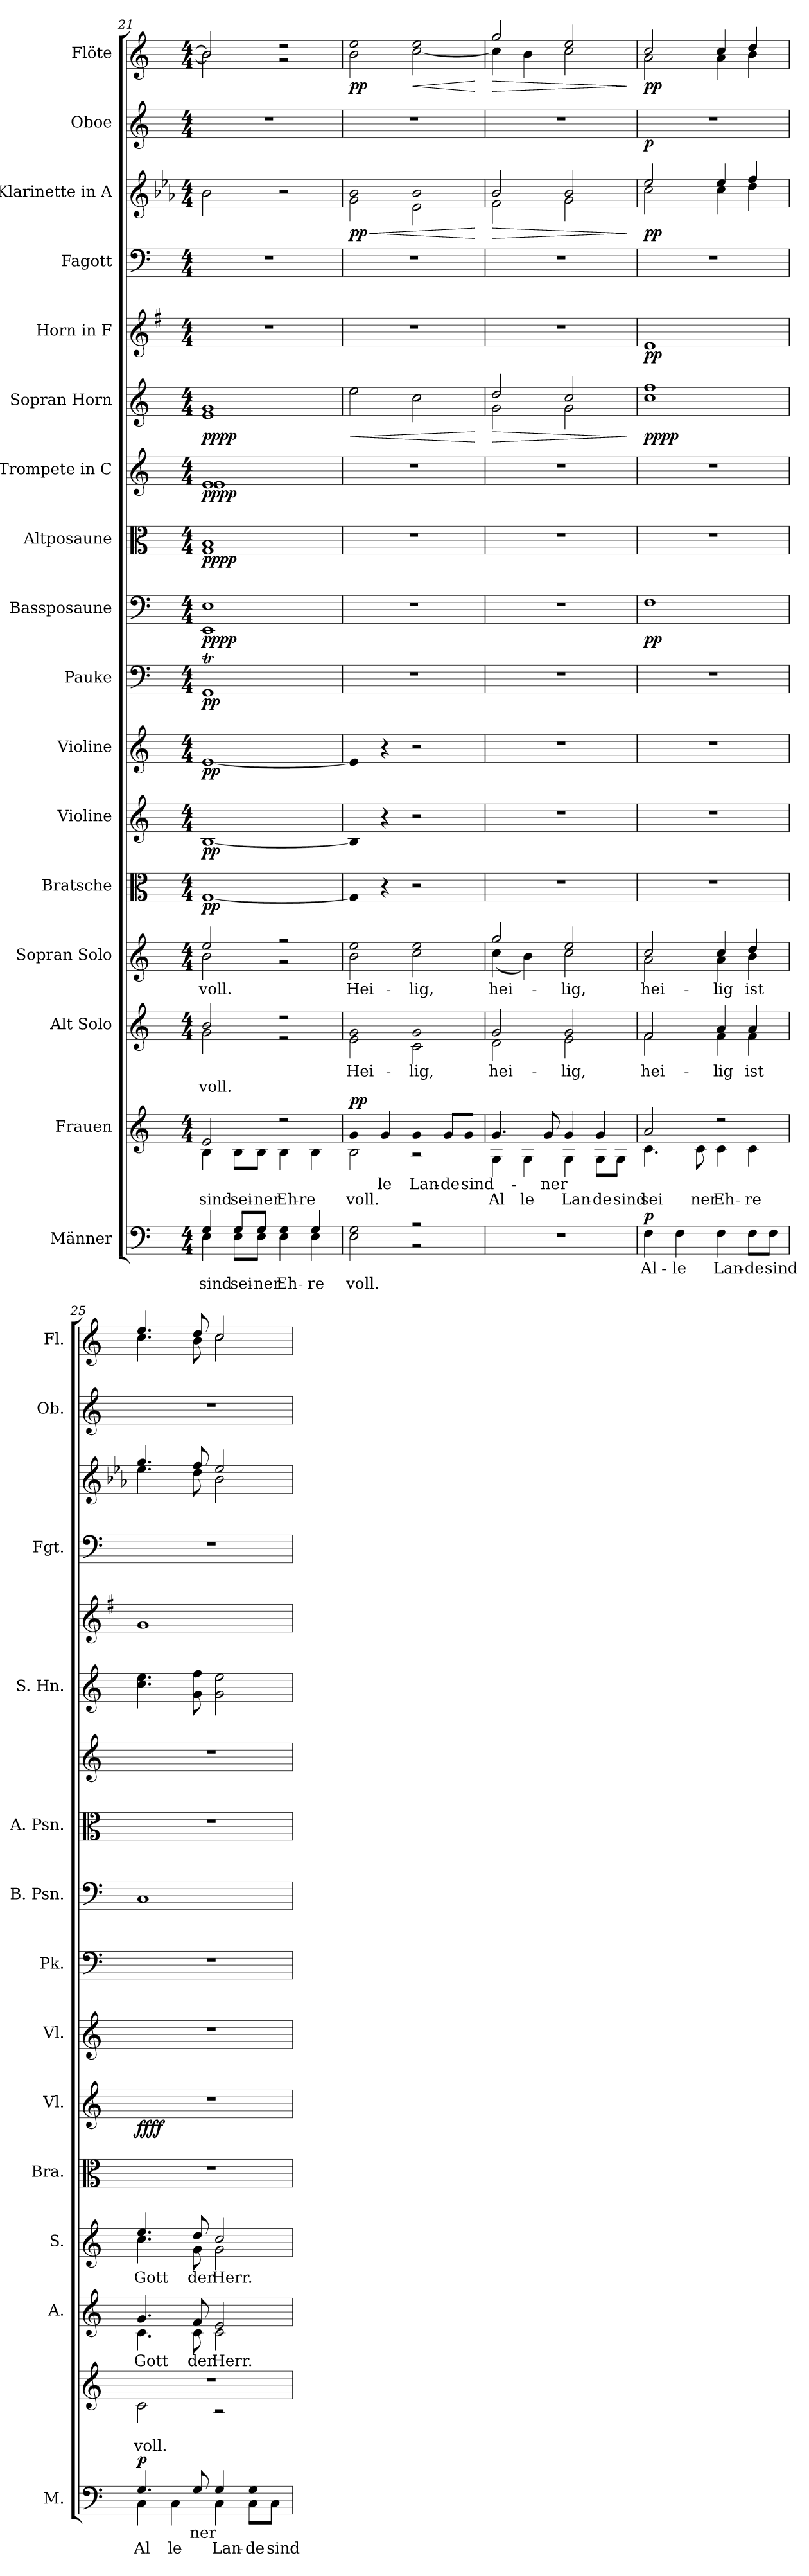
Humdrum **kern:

**kern	**text	**text	**dynam	**kern	**text	**text	**dynam	**kern	**text	**text	**kern	**text	**kern	**dynam	**kern	**dynam	**kern	**dynam	**kern	**dynam	**kern	**dynam	**kern	**dynam	**kern	**dynam	**kern	**dynam	**kern	**dynam	**kern	**kern	**dynam	**kern	**dynam	**kern	**dynam
*part17	*part17	*part17	*part17	*part16	*part16	*part16	*part16	*part15	*part15	*part15	*part14	*part14	*part13	*part13	*part12	*part12	*part11	*part11	*part10	*part10	*part9	*part9	*part8	*part8	*part7	*part7	*part6	*part6	*part5	*part5	*part4	*part3	*part3	*part2	*part2	*part1	*part1
*staff17	*staff17	*staff17	*staff17	*staff16	*staff16	*staff16	*staff16	*staff15	*staff15	*staff15	*staff14	*staff14	*staff13	*staff13	*staff12	*staff12	*staff11	*staff11	*staff10	*staff10	*staff9	*staff9	*staff8	*staff8	*staff7	*staff7	*staff6	*staff6	*staff5	*staff5	*staff4	*staff3	*staff3	*staff2	*staff2	*staff1	*staff1
*I"Männer	*	*	*	*I"Frauen	*	*	*	*I"Alt Solo	*	*	*I"Sopran Solo	*	*I"Bratsche	*	*I"Violine	*	*I"Violine	*	*I"Pauke	*	*I"Bassposaune	*	*I"Altposaune	*	*I"Trompete in C	*	*I"Sopran Horn	*	*I"Horn in F	*	*I"Fagott	*I"Klarinette in A	*	*I"Oboe	*	*I"Flöte	*
*I'M.	*	*	*	*	*	*	*	*I'A.	*	*	*I'S.	*	*I'Bra.	*	*I'Vl.	*	*I'Vl.	*	*I'Pk.	*	*I'B. Psn.	*	*I'A. Psn.	*	*	*	*I'S. Hn.	*	*	*	*I'Fgt.	*	*	*I'Ob.	*	*I'Fl.	*
*clefF4	*	*	*	*clefG2	*	*	*	*clefG2	*	*	*clefG2	*	*clefC3	*	*clefG2	*	*clefG2	*	*clefF4	*	*clefF4	*	*clefC3	*	*clefG2	*	*clefG2	*	*clefG2	*	*clefF4	*clefG2	*	*clefG2	*	*clefG2	*
*	*	*	*	*	*	*	*	*	*	*	*	*	*	*	*	*	*	*	*	*	*	*	*	*	*	*	*	*	*ITrd4c7	*	*	*ITrd2c3	*	*	*	*	*
*k[]	*	*	*	*k[]	*	*	*	*k[]	*	*	*k[]	*	*k[]	*	*k[]	*	*k[]	*	*k[]	*	*k[]	*	*k[]	*	*k[]	*	*k[]	*	*k[]	*	*k[]	*k[]	*	*k[]	*	*k[]	*
*M4/4	*	*	*	*M4/4	*	*	*	*M4/4	*	*	*M4/4	*	*M4/4	*	*M4/4	*	*M4/4	*	*M4/4	*	*M4/4	*	*M4/4	*	*M4/4	*	*M4/4	*	*M4/4	*	*M4/4	*M4/4	*	*M4/4	*	*M4/4	*
=21	=21	=21	=21	=21	=21	=21	=21	=21	=21	=21	=21	=21	=21	=21	=21	=21	=21	=21	=21	=21	=21	=21	=21	=21	=21	=21	=21	=21	=21	=21	=21	=21	=21	=21	=21	=21	=21
!	!LO:LY:b	!	!	!	!	!	!	!	!	!	!	!	!	!	!	!	!	!	!	!	!	!	!	!	!	!	!	!	!	!	!	!	!	!	!	!	!
*^	*	*	*	*	*	*	*	*	*	*	*	*	*	*	*	*	*	*	*	*	*	*	*	*	*	*	*	*	*	*	*	*	*	*	*	*	*
!	!	!	!LO:LY:b	!	!	!LO:LY:b	!	!	!	!	!	!	!	!	!	!	!	!	!	!	!	!	!	!	!	!	!	!	!	!	!	!	!	!	!	!	!	!
*	*	*	*	*	*^	*	*	*	*	*	*	*	*	*	*	*	*	*	*	*	*	*	*	*	*	*	*	*	*	*	*	*	*	*	*	*	*	*
!	!	!	!	!	!	!	!	!LO:LY:b	!	!	!LO:LY:b	!	!	!	!	!	!	!	!	!	!	!	!	!	!	!	!	!	!	!	!	!	!	!	!	!	!	!	!
*	*	*	*	*	*	*	*	*	*	*^	*	*	*	*	*	*	*	*	*	*	*	*	*	*	*	*	*	*	*	*	*	*	*	*	*	*	*	*	*
!	!	!	!	!	!	!	!	!	!	!	!	!	!LO:LY:b	!	!LO:LY:b	!	!LO:DY:b	!	!LO:DY:b	!	!LO:DY:b	!	!LO:DY:b	!	!LO:DY:b	!	!	!	!	!	!	!	!	!	!	!	!	!	!	!
*	*	*	*	*	*	*	*	*	*	*	*	*	*	*^	*	*	*	*	*	*	*	*	*	*^	*	*^	*	*^	*	*^	*	*	*	*	*	*	*	*	*^	*
!	!	!	!	!	!	!	!	!	!	!	!	!	!	!	!	!	!	!	!	!	!	!	!	!	!	!	!LO:DY:n=1:b	!	!	!LO:DY:b	!	!	!	!	!	!	!	!	!	!	!	!	!	!	!	!
!	!	!	!	!	!	!	!	!	!	!	!	!	!	!	!	!	!	!	!	!	!	!	!	!	!	!	!	!	!	!LO:DY:n=1:b	!	!	!LO:DY:b	!	!	!	!	!	!	!	!	!	!	!	!	!
!	!	!	!	!	!	!	!	!	!	!	!	!	!	!	!	!	!	!	!	!	!	!	!	!	!	!	!	!	!	!	!	!	!LO:DY:n=1:b	!	!	!LO:DY:b	!	!	!	!	!	!	!	!	!	!
!	!	!	!	!	!	!	!	!	!	!	!	!	!	!	!	!	!	!	!	!	!	!	!	!	!	!	!	!	!	!	!	!	!	!	!	!LO:DY:n=1:b	!	!	!	!	!	!	!	!	!	!
4G/	4E\	.	sind	.	2e/	4B\	.	sind	.	2b/	2g\	.	voll.	2ee/	2b\	voll.	[1G	pp	[1B	pp	[1e	pp	1GGT	pp	1E	1EE	pp pp	1B	1G	pp pp	1e	1e	pp pp	1g	1e	pp pp	1r	.	1r	2g\	.	1r	.	2b/]	2b\]	.
!	!	!LO:LY:b	!	!	!	!	!	!	!	!	!	!	!	!	!	!	!	!	!	!	!	!	!	!	!	!	!	!	!	!	!	!	!	!	!	!	!	!	!	!	!	!	!	!	!	!
!	!	!	!LO:LY:b	!	!	!	!	!LO:LY:b	!	!	!	!	!	!	!	!	!	!	!	!	!	!	!	!	!	!	!	!	!	!	!	!	!	!	!	!	!	!	!	!	!	!	!	!	!	!
8G/L	8E\L	.	sei-	.	.	8B\L	.	sei-	.	.	.	.	.	.	.	.	.	.	.	.	.	.	.	.	.	.	.	.	.	.	.	.	.	.	.	.	.	.	.	.	.	.	.	.	.	.
!	!	!LO:LY:b	!	!	!	!	!	!	!	!	!	!	!	!	!	!	!	!	!	!	!	!	!	!	!	!	!	!	!	!	!	!	!	!	!	!	!	!	!	!	!	!	!	!	!	!
!	!	!	!LO:LY:b	!	!	!	!	!LO:LY:b	!	!	!	!	!	!	!	!	!	!	!	!	!	!	!	!	!	!	!	!	!	!	!	!	!	!	!	!	!	!	!	!	!	!	!	!	!	!
8G/J	8E\J	.	-ner	.	.	8B\J	.	-ner	.	.	.	.	.	.	.	.	.	.	.	.	.	.	.	.	.	.	.	.	.	.	.	.	.	.	.	.	.	.	.	.	.	.	.	.	.	.
!	!	!LO:LY:b	!	!	!	!	!	!	!	!	!	!	!	!	!	!	!	!	!	!	!	!	!	!	!	!	!	!	!	!	!	!	!	!	!	!	!	!	!	!	!	!	!	!	!	!
!	!	!	!LO:LY:b	!	!	!	!	!LO:LY:b	!	!	!	!	!	!	!	!	!	!	!	!	!	!	!	!	!	!	!	!	!	!	!	!	!	!	!	!	!	!	!	!	!	!	!	!	!	!
4G/	4E\	.	Eh-	.	2r	4B\	.	Eh-	.	2r	2r	.	.	2r	2r	.	.	.	.	.	.	.	.	.	.	.	.	.	.	.	.	.	.	.	.	.	.	.	.	2r	.	.	.	2r	2r	.
!	!	!LO:LY:b	!	!	!	!	!	!	!	!	!	!	!	!	!	!	!	!	!	!	!	!	!	!	!	!	!	!	!	!	!	!	!	!	!	!	!	!	!	!	!	!	!	!	!	!
!	!	!	!LO:LY:b	!	!	!	!	!LO:LY:b	!	!	!	!	!	!	!	!	!	!	!	!	!	!	!	!	!	!	!	!	!	!	!	!	!	!	!	!	!	!	!	!	!	!	!	!	!	!
4G/	4E\	.	-re	.	.	4B\	.	-re	.	.	.	.	.	.	.	.	.	.	.	.	.	.	.	.	.	.	.	.	.	.	.	.	.	.	.	.	.	.	.	.	.	.	.	.	.	.
*	*	*	*	*	*	*	*	*	*	*	*	*	*	*	*	*	*	*	*	*	*	*	*	*	*v	*v	*	*	*	*	*v	*v	*	*	*	*	*	*	*	*	*	*	*	*	*	*
*	*	*	*	*	*	*	*	*	*	*	*	*	*	*	*	*	*	*	*	*	*	*	*	*	*	*	*v	*v	*	*	*	*	*	*	*	*	*	*	*	*	*	*	*	*
=22	=22	=22	=22	=22	=22	=22	=22	=22	=22	=22	=22	=22	=22	=22	=22	=22	=22	=22	=22	=22	=22	=22	=22	=22	=22	=22	=22	=22	=22	=22	=22	=22	=22	=22	=22	=22	=22	=22	=22	=22	=22	=22	=22
!	!	!LO:LY:b	!	!	!	!	!	!	!	!	!	!	!	!	!	!	!	!	!	!	!	!	!	!	!	!	!	!	!	!	!	!	!	!	!	!	!	!	!	!	!	!	!
!	!	!	!LO:LY:b	!	!	!	!LO:LY:b	!	!	!	!	!	!	!	!	!	!	!	!	!	!	!	!	!	!	!	!	!	!	!	!	!	!	!	!	!	!	!	!	!	!	!	!
!	!	!	!	!	!	!	!	!LO:LY:b	!LO:DY:b	!	!	!LO:LY:b	!	!	!	!LO:LY:b	!	!	!	!	!	!	!	!	!	!	!	!	!	!	!	!	!LO:HP:b	!	!	!	!	!LO:HP:b	!	!	!	!	!
*	*	*	*	*	*	*	*	*	*	*	*	*	*	*	*	*	*	*	*	*	*	*	*	*	*	*	*	*	*	*	*	*	*	*	*	*	*^	*	*	*	*	*	*
!	!	!	!	!	!	!	!	!	!LO:DY:n=1:b	!	!	!	!	!	!	!	!	!	!	!	!	!	!	!	!	!	!	!	!	!	!	!	!	!	!	!	!	!	!LO:DY:n=1:b	!	!	!	!	!
!	!	!	!	!	!	!	!	!	!	!	!	!	!	!	!	!	!	!	!	!	!	!	!	!	!	!	!	!	!	!	!	!	!	!	!	!	!	!	!LO:DY:n=2:b	!	!	!	!	!LO:DY:b
!	!	!	!	!	!	!	!	!	!	!	!	!	!	!	!	!	!	!	!	!	!	!	!	!	!	!	!	!	!	!	!	!	!	!	!	!	!	!	!	!	!	!	!	!LO:DY:n=1:b
2G/	2E\	.	voll.	.	4g/	2B\	.	voll.	p p	2g/	2e\	Hei-	.	2ee/	2b\	Hei-	4G/]	.	4B/]	.	4e/]	.	1r	.	1r	.	1r	.	1r	.	2ee/	2ee\	<	1r	.	1r	2g/	2e\	< p p	1r	.	2ee/	2b\	p p
!	!	!	!	!	!	!	!LO:LY:b	!	!	!	!	!	!	!	!	!	!	!	!	!	!	!	!	!	!	!	!	!	!	!	!	!	!	!	!	!	!	!	!	!	!	!	!	!
.	.	.	.	.	4g/	.	-le	.	.	.	.	.	.	.	.	.	4r	.	4r	.	4r	.	.	.	.	.	.	.	.	.	.	.	.	.	.	.	.	.	.	.	.	.	.	.
!	!	!	!	!	!	!	!LO:LY:b	!	!	!	!	!LO:LY:b	!	!	!	!LO:LY:b	!	!	!	!	!	!	!	!	!	!	!	!	!	!	!	!	!	!	!	!	!	!	!	!	!	!	!	!LO:HP:b
2r	2r	.	.	.	4g/	2r	Lan-	.	.	2g/	2c\	-lig,	.	2ee/	2cc\	-lig,	2r	.	2r	.	2r	.	.	.	.	.	.	.	.	.	2cc/	2cc\	.	.	.	.	2g/	2c\	.	.	.	2ee/	[2cc\	<
!	!	!	!	!	!	!	!LO:LY:b	!	!	!	!	!	!	!	!	!	!	!	!	!	!	!	!	!	!	!	!	!	!	!	!	!	!	!	!	!	!	!	!	!	!	!	!	!
.	.	.	.	.	8g/L	.	-de	.	.	.	.	.	.	.	.	.	.	.	.	.	.	.	.	.	.	.	.	.	.	.	.	.	.	.	.	.	.	.	.	.	.	.	.	.
!	!	!	!	!	!	!	!LO:LY:b	!	!	!	!	!	!	!	!	!	!	!	!	!	!	!	!	!	!	!	!	!	!	!	!	!	!	!	!	!	!	!	!	!	!	!	!	!
.	.	.	.	.	8g/J	.	sind-	.	.	.	.	.	.	.	.	.	.	.	.	.	.	.	.	.	.	.	.	.	.	.	.	.	.	.	.	.	.	.	.	.	.	.	.	.
*v	*v	*	*	*	*	*	*	*	*	*v	*v	*	*	*v	*v	*	*	*	*	*	*	*	*	*	*	*	*	*	*	*	*v	*v	*	*	*	*	*v	*v	*	*	*	*v	*v	*
*	*	*	*	*v	*v	*	*	*	*	*	*	*	*	*	*	*	*	*	*	*	*	*	*	*	*	*	*	*	*	*	*	*	*	*	*	*	*	*
.	.	.	.	.	.	.	.	.	.	.	.	.	.	.	.	.	.	.	.	.	.	.	.	.	.	.	.	[	.	.	.	.	[	.	.	.	[
=23	=23	=23	=23	=23	=23	=23	=23	=23	=23	=23	=23	=23	=23	=23	=23	=23	=23	=23	=23	=23	=23	=23	=23	=23	=23	=23	=23	=23	=23	=23	=23	=23	=23	=23	=23	=23	=23
*	*	*	*	*^	*	*	*	*	*	*	*	*	*	*	*	*	*	*	*	*	*	*	*	*	*	*	*	*	*	*	*	*	*	*	*	*	*
!	!	!	!	!	!	!	!LO:LY:b	!	!	!LO:LY:b	!	!	!LO:LY:b	!	!	!	!	!	!	!	!	!	!	!	!	!	!	!	!LO:HP:b	!	!	!	!	!LO:HP:b	!	!	!	!LO:HP:b
*	*	*	*	*	*	*	*	*	*^	*	*	*^	*	*	*	*	*	*	*	*	*	*	*	*	*	*	*	*^	*	*	*	*	*^	*	*	*	*^	*
1r	.	.	.	4.g/	4G\	.	Al-	.	2g/	2d\	hei-	.	2gg/	(4cc\	hei-	1r	.	1r	.	1r	.	1r	.	1r	.	1r	.	1r	.	2dd/	2g\	>	1r	.	1r	2g/	2d\	>	1r	.	2gg/	4cc\]	>
!	!	!	!	!	!	!	!LO:LY:b	!	!	!	!	!	!	!	!	!	!	!	!	!	!	!	!	!	!	!	!	!	!	!	!	!	!	!	!	!	!	!	!	!	!	!	!
.	.	.	.	.	4G\	.	-le	.	.	.	.	.	.	4b\)	.	.	.	.	.	.	.	.	.	.	.	.	.	.	.	.	.	.	.	.	.	.	.	.	.	.	.	4b\	.
!	!	!	!	!	!	!LO:LY:b	!	!	!	!	!	!	!	!	!	!	!	!	!	!	!	!	!	!	!	!	!	!	!	!	!	!	!	!	!	!	!	!	!	!	!	!	!
.	.	.	.	8g/	.	-ner	.	.	.	.	.	.	.	.	.	.	.	.	.	.	.	.	.	.	.	.	.	.	.	.	.	.	.	.	.	.	.	.	.	.	.	.	.
!	!	!	!	!	!	!LO:LY:b	!	!	!	!	!	!	!	!	!	!	!	!	!	!	!	!	!	!	!	!	!	!	!	!	!	!	!	!	!	!	!	!	!	!	!	!	!
!	!	!	!	!	!	!	!LO:LY:b	!	!	!	!LO:LY:b	!	!	!	!LO:LY:b	!	!	!	!	!	!	!	!	!	!	!	!	!	!	!	!	!	!	!	!	!	!	!	!	!	!	!	!
.	.	.	.	4g/	4G\	.	Lan-	.	2g/	2e\	-lig,	.	2ee/	2cc\	-lig,	.	.	.	.	.	.	.	.	.	.	.	.	.	.	2cc/	2g\	.	.	.	.	2g/	2e\	.	.	.	2ee/	2cc\	.
!	!	!	!	!	!	!LO:LY:b	!	!	!	!	!	!	!	!	!	!	!	!	!	!	!	!	!	!	!	!	!	!	!	!	!	!	!	!	!	!	!	!	!	!	!	!	!
!	!	!	!	!	!	!	!LO:LY:b	!	!	!	!	!	!	!	!	!	!	!	!	!	!	!	!	!	!	!	!	!	!	!	!	!	!	!	!	!	!	!	!	!	!	!	!
.	.	.	.	4g/	8G\L	.	-de	.	.	.	.	.	.	.	.	.	.	.	.	.	.	.	.	.	.	.	.	.	.	.	.	.	.	.	.	.	.	.	.	.	.	.	.
!	!	!	!	!	!	!	!LO:LY:b	!	!	!	!	!	!	!	!	!	!	!	!	!	!	!	!	!	!	!	!	!	!	!	!	!	!	!	!	!	!	!	!	!	!	!	!
.	.	.	.	.	8G\J	.	sind	.	.	.	.	.	.	.	.	.	.	.	.	.	.	.	.	.	.	.	.	.	.	.	.	.	.	.	.	.	.	.	.	.	.	.	.
*	*	*	*	*v	*v	*	*	*	*	*	*	*	*v	*v	*	*	*	*	*	*	*	*	*	*	*	*	*	*	*	*v	*v	*	*	*	*	*v	*v	*	*	*	*v	*v	*
*	*	*	*	*	*	*	*	*v	*v	*	*	*	*	*	*	*	*	*	*	*	*	*	*	*	*	*	*	*	*	*	*	*	*	*	*	*	*	*
.	.	.	.	.	.	.	.	.	.	.	.	.	.	.	.	.	.	.	.	.	.	.	.	.	.	.	.	]	.	.	.	.	]	.	.	.	]
=24	=24	=24	=24	=24	=24	=24	=24	=24	=24	=24	=24	=24	=24	=24	=24	=24	=24	=24	=24	=24	=24	=24	=24	=24	=24	=24	=24	=24	=24	=24	=24	=24	=24	=24	=24	=24	=24
!	!LO:LY:b	!	!	!	!LO:LY:b	!	!	!	!	!	!	!	!	!	!	!	!	!	!	!	!	!	!	!	!	!	!	!	!	!	!	!	!	!	!	!	!
*	*	*	*	*^	*	*	*	*	*	*	*	*	*	*	*	*	*	*	*	*	*	*	*	*	*	*	*	*	*	*	*	*	*	*	*	*	*
!	!	!	!LO:DY:b	!	!	!	!LO:LY:b	!	!	!LO:LY:b	!	!	!LO:LY:b	!	!	!	!	!	!	!	!	!	!LO:DY:b	!	!	!	!	!	!LO:DY:b	!	!	!	!	!	!	!	!	!
*	*	*	*	*	*	*	*	*	*^	*	*	*^	*	*	*	*	*	*	*	*	*	*	*	*	*	*	*	*^	*	*	*	*	*^	*	*	*	*^	*
!	!	!	!	!	!	!	!	!	!	!	!	!	!	!	!	!	!	!	!	!	!	!	!	!	!	!	!	!	!	!	!	!LO:DY:n=1:b	!	!LO:DY:b	!	!	!	!LO:DY:b	!	!	!	!	!
!	!	!	!	!	!	!	!	!	!	!	!	!	!	!	!	!	!	!	!	!	!	!	!	!	!	!	!	!	!	!	!	!	!	!	!	!	!	!LO:DY:n=1:b	!	!LO:DY:b	!	!	!LO:DY:b
!	!	!	!	!	!	!	!	!	!	!	!	!	!	!	!	!	!	!	!	!	!	!	!	!	!	!	!	!	!	!	!	!	!	!	!	!	!	!	!	!	!	!	!LO:DY:n=1:b
4F\	Al-	.	p	2a/	4.c\	.	sei-	.	2f/	2f\	hei-	.	2cc/	2a\	hei-	1r	.	1r	.	1r	.	1r	.	1F	pp	1r	.	1r	.	1ff	1cc	pp pp	1A	pp	1r	2cc/	2a\	p p	1r	p	2cc/	2a\	p p
!	!LO:LY:b	!	!	!	!	!	!	!	!	!	!	!	!	!	!	!	!	!	!	!	!	!	!	!	!	!	!	!	!	!	!	!	!	!	!	!	!	!	!	!	!	!	!
4F\	-le	.	.	.	.	.	.	.	.	.	.	.	.	.	.	.	.	.	.	.	.	.	.	.	.	.	.	.	.	.	.	.	.	.	.	.	.	.	.	.	.	.	.
!	!	!	!	!	!	!	!LO:LY:b	!	!	!	!	!	!	!	!	!	!	!	!	!	!	!	!	!	!	!	!	!	!	!	!	!	!	!	!	!	!	!	!	!	!	!	!
.	.	.	.	.	8c\	.	-ner	.	.	.	.	.	.	.	.	.	.	.	.	.	.	.	.	.	.	.	.	.	.	.	.	.	.	.	.	.	.	.	.	.	.	.	.
!	!LO:LY:b	!	!	!	!	!	!LO:LY:b	!	!	!	!LO:LY:b	!	!	!	!LO:LY:b	!	!	!	!	!	!	!	!	!	!	!	!	!	!	!	!	!	!	!	!	!	!	!	!	!	!	!	!
4F\	Lan-	.	.	2r	4c\	.	Eh-	.	4a/	4f\	-lig	.	4cc/	4a\	-lig	.	.	.	.	.	.	.	.	.	.	.	.	.	.	.	.	.	.	.	.	4cc/	4a\	.	.	.	4cc/	4a\	.
!	!LO:LY:b	!	!	!	!	!	!LO:LY:b	!	!	!	!LO:LY:b	!	!	!	!LO:LY:b	!	!	!	!	!	!	!	!	!	!	!	!	!	!	!	!	!	!	!	!	!	!	!	!	!	!	!	!
8F\L	-de	.	.	.	4c\	.	-re	.	4a/	4f\	ist	.	4dd/	4b\	ist	.	.	.	.	.	.	.	.	.	.	.	.	.	.	.	.	.	.	.	.	4dd/	4b\	.	.	.	4dd/	4b\	.
!	!LO:LY:b	!	!	!	!	!	!	!	!	!	!	!	!	!	!	!	!	!	!	!	!	!	!	!	!	!	!	!	!	!	!	!	!	!	!	!	!	!	!	!	!	!	!
8F\J	sind	.	.	.	.	.	.	.	.	.	.	.	.	.	.	.	.	.	.	.	.	.	.	.	.	.	.	.	.	.	.	.	.	.	.	.	.	.	.	.	.	.	.
*	*	*	*	*	*	*	*	*	*	*	*	*	*	*	*	*	*	*	*	*	*	*	*	*	*	*	*	*	*	*v	*v	*	*	*	*	*	*	*	*	*	*	*	*
=25	=25	=25	=25	=25	=25	=25	=25	=25	=25	=25	=25	=25	=25	=25	=25	=25	=25	=25	=25	=25	=25	=25	=25	=25	=25	=25	=25	=25	=25	=25	=25	=25	=25	=25	=25	=25	=25	=25	=25	=25	=25	=25
!	!LO:LY:b	!	!	!	!	!	!	!	!	!	!	!	!	!	!	!	!	!	!	!	!	!	!	!	!	!	!	!	!	!	!	!	!	!	!	!	!	!	!	!	!	!
*^	*	*	*	*	*	*	*	*	*	*	*	*	*	*	*	*	*	*	*	*	*	*	*	*	*	*	*	*	*	*	*	*	*	*	*	*	*	*	*	*	*	*
!	!	!	!LO:LY:b	!LO:DY:b	!	!	!	!LO:LY:b	!	!	!	!LO:LY:b	!	!	!	!LO:LY:b	!	!	!	!LO:DY:b	!	!	!	!	!	!	!	!	!	!	!	!	!	!	!	!	!	!	!	!	!	!	!
!	!	!	!	!	!	!	!	!	!	!	!	!	!	!	!	!	!	!	!	!LO:DY:n=1:b	!	!	!	!	!	!	!	!	!	!	!	!	!	!	!	!	!	!	!	!	!	!	!
4.G/	4C\	.	Al-	p	1r	2c\	.	voll.	.	4.g/	4.c\	Gott	.	4.ee/	4.cc\	Gott	1r	.	1r	ff ff	1r	.	1r	.	1C	.	1r	.	1r	.	4.cc\ 4.ee\	.	1c	.	1r	4.ee/	4.cc\	.	1r	.	4.ee/	4.cc\	.
!	!	!	!LO:LY:b	!	!	!	!	!	!	!	!	!	!	!	!	!	!	!	!	!	!	!	!	!	!	!	!	!	!	!	!	!	!	!	!	!	!	!	!	!	!	!	!
.	4C\	.	-le	.	.	.	.	.	.	.	.	.	.	.	.	.	.	.	.	.	.	.	.	.	.	.	.	.	.	.	.	.	.	.	.	.	.	.	.	.	.	.	.
!	!	!LO:LY:b	!	!	!	!	!	!	!	!	!	!LO:LY:b	!	!	!	!LO:LY:b	!	!	!	!	!	!	!	!	!	!	!	!	!	!	!	!	!	!	!	!	!	!	!	!	!	!	!
8G/	.	-ner	.	.	.	.	.	.	.	8f/	8c\	der	.	8dd/	8g\	der	.	.	.	.	.	.	.	.	.	.	.	.	.	.	8g\ 8ff\	.	.	.	.	8dd/	8b\	.	.	.	8dd/	8b\	.
!	!	!LO:LY:b	!	!	!	!	!	!	!	!	!	!	!	!	!	!	!	!	!	!	!	!	!	!	!	!	!	!	!	!	!	!	!	!	!	!	!	!	!	!	!	!	!
!	!	!	!LO:LY:b	!	!	!	!	!	!	!	!	!LO:LY:b	!	!	!	!LO:LY:b	!	!	!	!	!	!	!	!	!	!	!	!	!	!	!	!	!	!	!	!	!	!	!	!	!	!	!
4G/	4C\	.	Lan-	.	.	2r	.	.	.	2e/	2c\	Herr.	.	2cc/	2g\	Herr.	.	.	.	.	.	.	.	.	.	.	.	.	.	.	2g\ 2ee\	.	.	.	.	2cc/	2g\	.	.	.	2cc/	2cc\	.
!	!	!LO:LY:b	!	!	!	!	!	!	!	!	!	!	!	!	!	!	!	!	!	!	!	!	!	!	!	!	!	!	!	!	!	!	!	!	!	!	!	!	!	!	!	!	!
!	!	!	!LO:LY:b	!	!	!	!	!	!	!	!	!	!	!	!	!	!	!	!	!	!	!	!	!	!	!	!	!	!	!	!	!	!	!	!	!	!	!	!	!	!	!	!
4G/	8C\L	.	-de	.	.	.	.	.	.	.	.	.	.	.	.	.	.	.	.	.	.	.	.	.	.	.	.	.	.	.	.	.	.	.	.	.	.	.	.	.	.	.	.
!	!	!	!LO:LY:b	!	!	!	!	!	!	!	!	!	!	!	!	!	!	!	!	!	!	!	!	!	!	!	!	!	!	!	!	!	!	!	!	!	!	!	!	!	!	!	!
.	8C\J	.	sind	.	.	.	.	.	.	.	.	.	.	.	.	.	.	.	.	.	.	.	.	.	.	.	.	.	.	.	.	.	.	.	.	.	.	.	.	.	.	.	.
*v	*v	*	*	*	*	*	*	*	*	*v	*v	*	*	*v	*v	*	*	*	*	*	*	*	*	*	*	*	*	*	*	*	*	*	*	*	*	*v	*v	*	*	*	*v	*v	*
*	*	*	*	*v	*v	*	*	*	*	*	*	*	*	*	*	*	*	*	*	*	*	*	*	*	*	*	*	*	*	*	*	*	*	*	*	*	*	*
=	=	=	=	=	=	=	=	=	=	=	=	=	=	=	=	=	=	=	=	=	=	=	=	=	=	=	=	=	=	=	=	=	=	=	=	=	=
*-	*-	*-	*-	*-	*-	*-	*-	*-	*-	*-	*-	*-	*-	*-	*-	*-	*-	*-	*-	*-	*-	*-	*-	*-	*-	*-	*-	*-	*-	*-	*-	*-	*-	*-	*-	*-	*-
